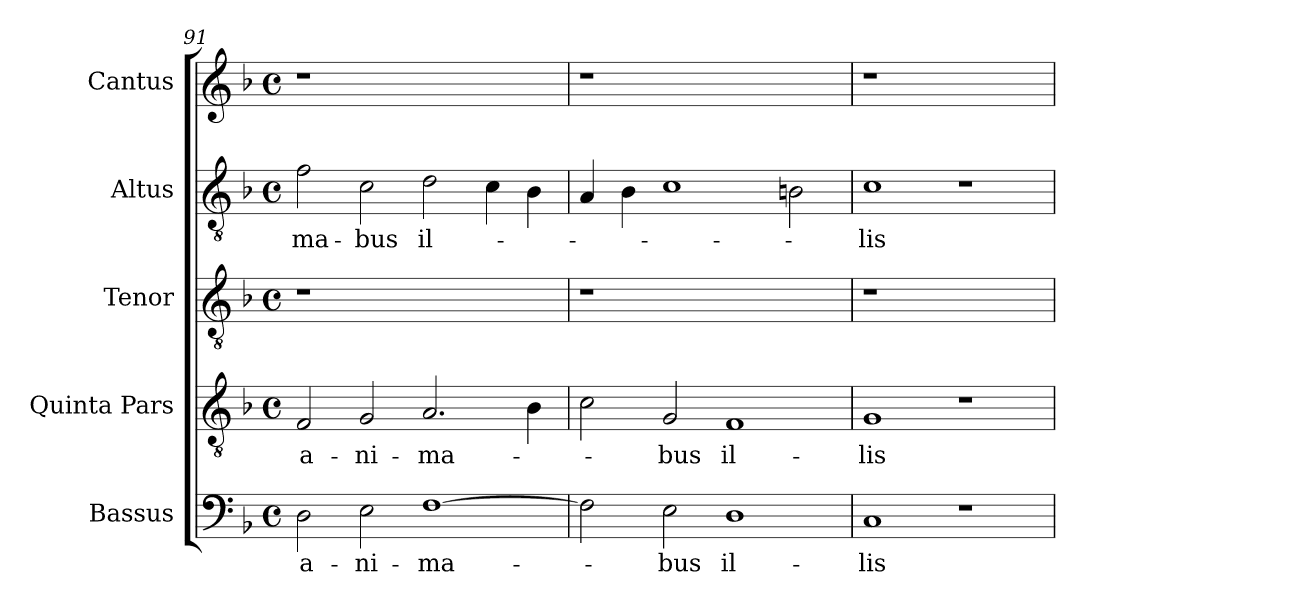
**kern	**text	**kern	**text	**kern	**kern	**text	**kern
*part5	*part5	*part4	*part4	*part3	*part2	*part2	*part1
*staff5	*staff5	*staff4	*staff4	*staff3	*staff2	*staff2	*staff1
*I"Bassus	*	*I"Quinta Pars	*	*I"Tenor	*I"Altus	*	*I"Cantus
*I'B.	*	*I'Q.P.	*	*I'T.	*I'A.	*	*I'C.
*clefF4	*	*clefGv2	*	*clefGv2	*clefGv2	*	*clefG2
*k[b-]	*	*k[b-]	*	*k[b-]	*k[b-]	*	*k[b-]
*F:	*	*F:	*	*F:	*F:	*	*F:
*M4/4	*	*M4/4	*	*M4/4	*M4/4	*	*M4/4
*met(c)	*	*met(c)	*	*met(c)	*met(c)	*	*met(c)
=91	=91	=91	=91	=91	=91	=91	=91
!	!LO:LY:b:cj	!	!LO:LY:b:cj	!	!	!LO:LY:b:cj	!
2D\	a-	2F/	a-	1r	2f\	-ma-	1r
!	!LO:LY:b:cj	!	!LO:LY:b:cj	!	!	!LO:LY:b:cj	!
2E\	-ni-	2G/	-ni-	.	2c\	-bus	.
!	!LO:LY:b:cj	!	!LO:LY:b	!	!	!LO:LY:b:cj	!
[>1F	-ma-	2.A/	-ma-	1ryy	2d\	il-	1ryy
.	.	.	.	.	4c\	.	.
.	.	4B-\	.	.	4B-\	.	.
=92	=92	=92	=92	=92	=92	=92	=92
2F\]	.	2c\	.	1r	4A/	.	1r
.	.	.	.	.	4B-\	.	.
!	!LO:LY:b:cj	!	!LO:LY:b:cj	!	!	!	!
2E\	-bus	2G/	-bus	.	1c	.	.
!	!LO:LY:b:cj	!	!LO:LY:b:cj	!	!	!	!
1D	il-	1F	il-	1ryy	.	.	1ryy
.	.	.	.	.	2Bn\	.	.
=93	=93	=93	=93	=93	=93	=93	=93
!	!LO:LY:b:cj	!	!LO:LY:b:cj	!	!	!LO:LY:b:cj	!
1C	-lis	1G	-lis	1r	1c	-lis	1r
1r	.	1r	.	1ryy	1r	.	1ryy
=	=	=	=	=	=	=	=
*-	*-	*-	*-	*-	*-	*-	*-
